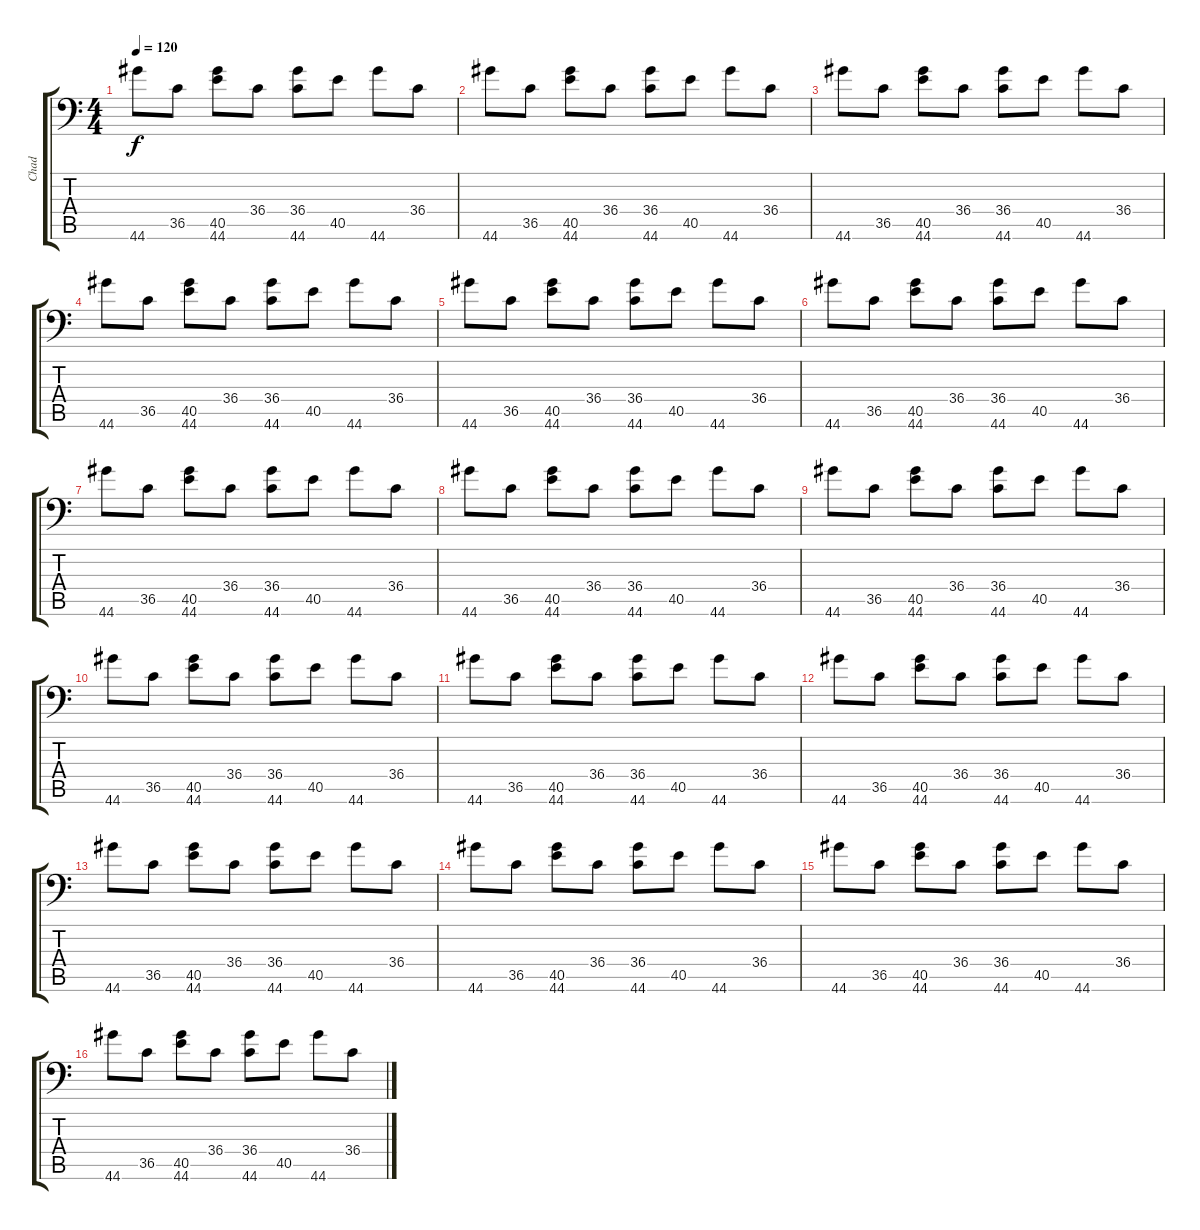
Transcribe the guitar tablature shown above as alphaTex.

\track ("Chad" "Chad") {instrument acousticgrandpiano}
\staff {score tabs}
\tuning (C-1 C-1 C-1 C-1 C-1 C-1) {hide}
\ts (4 4)
\tempo 120
\clef f4
\ks c
44.6.8{dy f} 36.5.8 (40.5 44.6).8 36.4.8 (36.4 44.6).8 40.5.8 44.6.8 36.4.8 |
44.6.8 36.5.8 (40.5 44.6).8 36.4.8 (36.4 44.6).8 40.5.8 44.6.8 36.4.8 |
44.6.8 36.5.8 (40.5 44.6).8 36.4.8 (36.4 44.6).8 40.5.8 44.6.8 36.4.8 |
44.6.8 36.5.8 (40.5 44.6).8 36.4.8 (36.4 44.6).8 40.5.8 44.6.8 36.4.8 |
44.6.8 36.5.8 (40.5 44.6).8 36.4.8 (36.4 44.6).8 40.5.8 44.6.8 36.4.8 |
44.6.8 36.5.8 (40.5 44.6).8 36.4.8 (36.4 44.6).8 40.5.8 44.6.8 36.4.8 |
44.6.8 36.5.8 (40.5 44.6).8 36.4.8 (36.4 44.6).8 40.5.8 44.6.8 36.4.8 |
44.6.8 36.5.8 (40.5 44.6).8 36.4.8 (36.4 44.6).8 40.5.8 44.6.8 36.4.8 |
44.6.8 36.5.8 (40.5 44.6).8 36.4.8 (36.4 44.6).8 40.5.8 44.6.8 36.4.8 |
44.6.8 36.5.8 (40.5 44.6).8 36.4.8 (36.4 44.6).8 40.5.8 44.6.8 36.4.8 |
44.6.8 36.5.8 (40.5 44.6).8 36.4.8 (36.4 44.6).8 40.5.8 44.6.8 36.4.8 |
44.6.8 36.5.8 (40.5 44.6).8 36.4.8 (36.4 44.6).8 40.5.8 44.6.8 36.4.8 |
44.6.8 36.5.8 (40.5 44.6).8 36.4.8 (36.4 44.6).8 40.5.8 44.6.8 36.4.8 |
44.6.8 36.5.8 (40.5 44.6).8 36.4.8 (36.4 44.6).8 40.5.8 44.6.8 36.4.8 |
44.6.8 36.5.8 (40.5 44.6).8 36.4.8 (36.4 44.6).8 40.5.8 44.6.8 36.4.8 |
44.6.8 36.5.8 (40.5 44.6).8 36.4.8 (36.4 44.6).8 40.5.8 44.6.8 36.4.8
